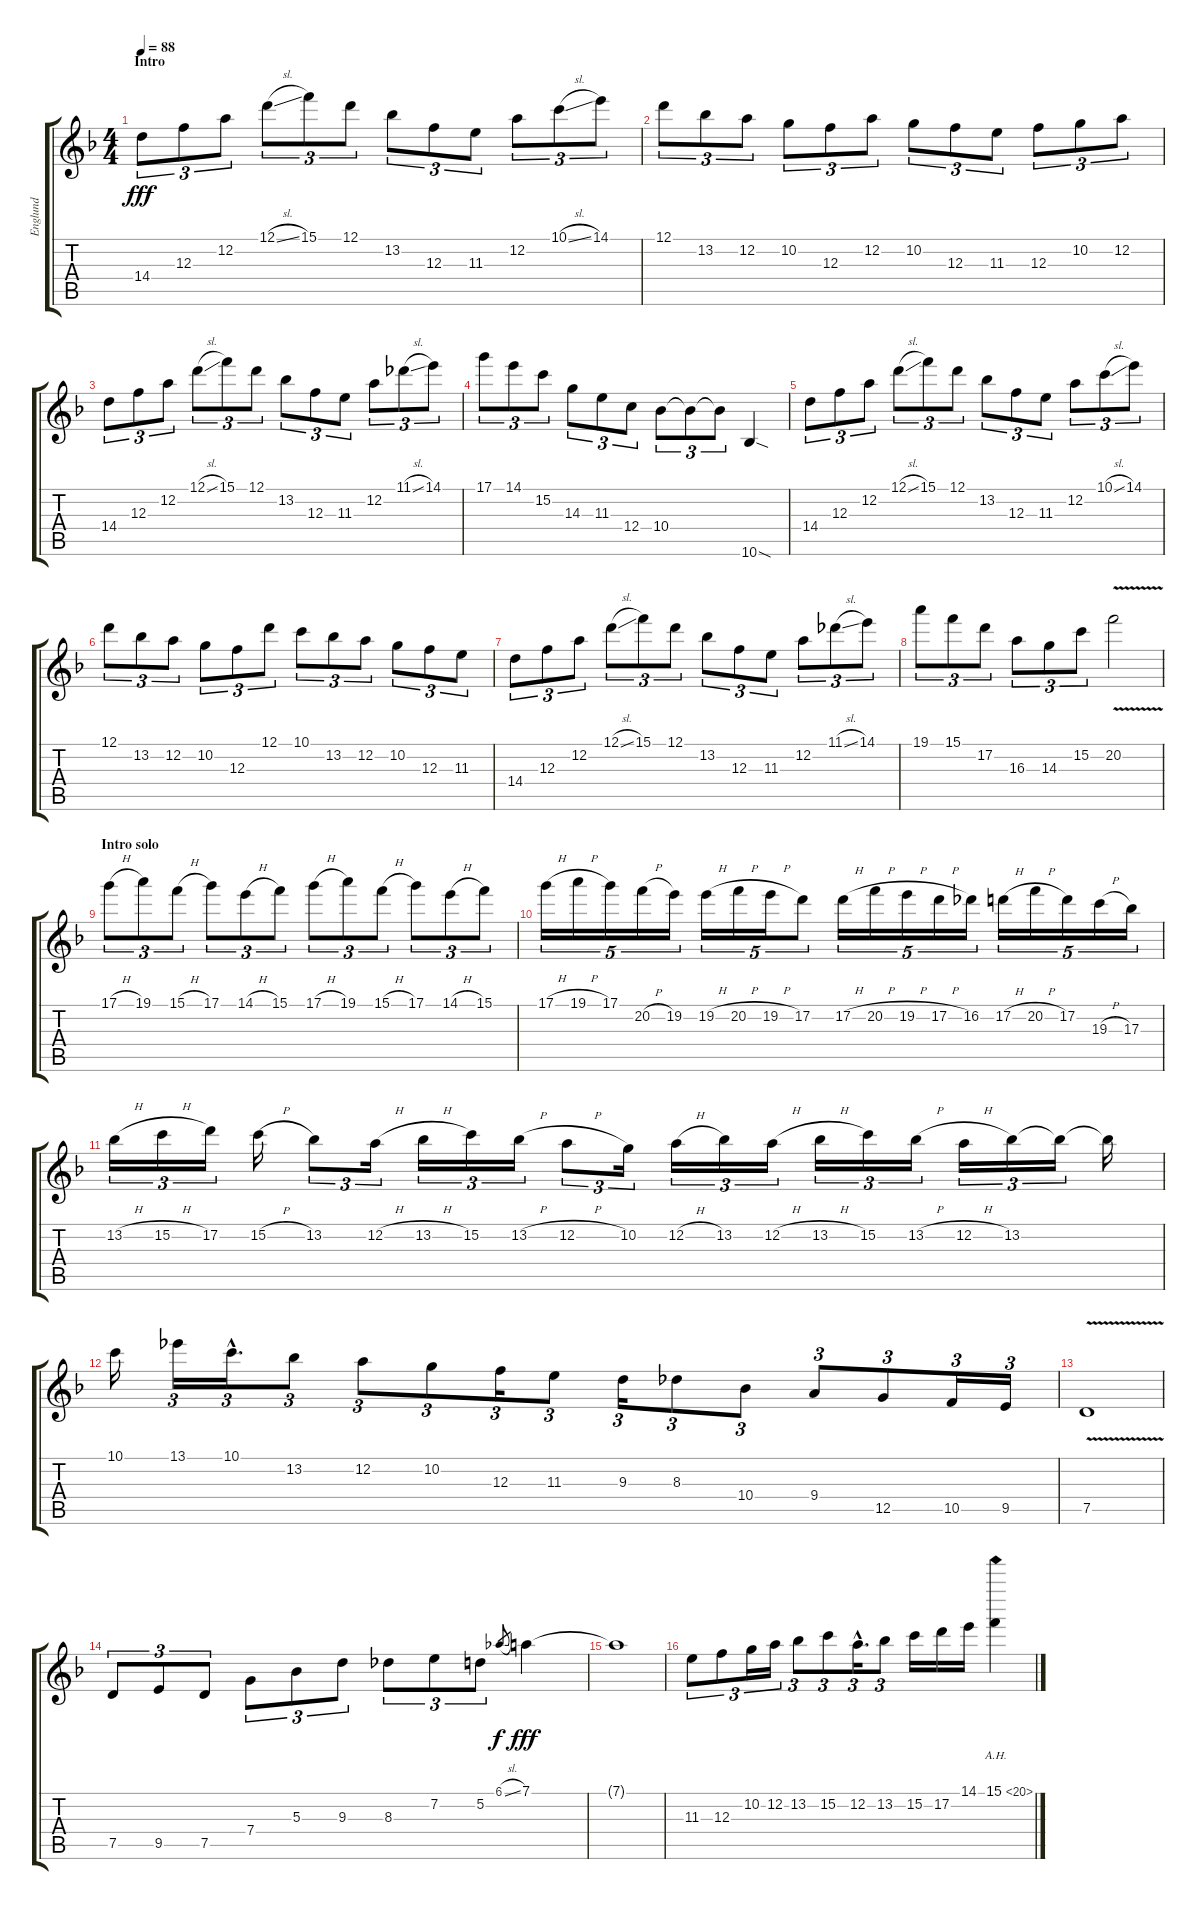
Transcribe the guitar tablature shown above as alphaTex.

\track ("Englund" "Englund") {instrument distortionguitar}
\staff {score tabs}
\tuning (D4 A3 F3 C3 G2 C2) {hide}
\ts (4 4)
\section ("" "Intro")
\tempo 88
\tempo 176
\tempo 88
\clef g2
\ks f
14.4.8{tu (3 2) dy fff instrument distortionguitar} 12.3.8{tu (3 2)} 12.2.8{tu (3 2)} 12.1{sl}.8{tu (3 2)} 15.1.8{tu (3 2)} 12.1.8{tu (3 2)} 13.2.8{tu (3 2)} 12.3.8{tu (3 2)} 11.3.8{tu (3 2)} 12.2.8{tu (3 2)} 10.1{sl}.8{tu (3 2)} 14.1.8{tu (3 2)} |
12.1.8{tu (3 2)} 13.2.8{tu (3 2)} 12.2.8{tu (3 2)} 10.2.8{tu (3 2)} 12.3.8{tu (3 2)} 12.2.8{tu (3 2)} 10.2.8{tu (3 2)} 12.3.8{tu (3 2)} 11.3.8{tu (3 2)} 12.3.8{tu (3 2)} 10.2.8{tu (3 2)} 12.2.8{tu (3 2)} |
14.4.8{tu (3 2)} 12.3.8{tu (3 2)} 12.2.8{tu (3 2)} 12.1{sl}.8{tu (3 2)} 15.1.8{tu (3 2)} 12.1.8{tu (3 2)} 13.2.8{tu (3 2)} 12.3.8{tu (3 2)} 11.3.8{tu (3 2)} 12.2.8{tu (3 2)} 11.1{sl}.8{tu (3 2)} 14.1.8{tu (3 2)} |
17.1.8{tu (3 2)} 14.1.8{tu (3 2)} 15.2.8{tu (3 2)} 14.3.8{tu (3 2)} 11.3.8{tu (3 2)} 12.4.8{tu (3 2)} 10.4.8{tu (3 2)} 10.4{t}.8{tu (3 2)} 10.4{t}.8{tu (3 2)} 10.6{sod}.4 |
14.4.8{tu (3 2)} 12.3.8{tu (3 2)} 12.2.8{tu (3 2)} 12.1{sl}.8{tu (3 2)} 15.1.8{tu (3 2)} 12.1.8{tu (3 2)} 13.2.8{tu (3 2)} 12.3.8{tu (3 2)} 11.3.8{tu (3 2)} 12.2.8{tu (3 2)} 10.1{sl}.8{tu (3 2)} 14.1.8{tu (3 2)} |
12.1.8{tu (3 2)} 13.2.8{tu (3 2)} 12.2.8{tu (3 2)} 10.2.8{tu (3 2)} 12.3.8{tu (3 2)} 12.1.8{tu (3 2)} 10.1.8{tu (3 2)} 13.2.8{tu (3 2)} 12.2.8{tu (3 2)} 10.2.8{tu (3 2)} 12.3.8{tu (3 2)} 11.3.8{tu (3 2)} |
14.4.8{tu (3 2)} 12.3.8{tu (3 2)} 12.2.8{tu (3 2)} 12.1{sl}.8{tu (3 2)} 15.1.8{tu (3 2)} 12.1.8{tu (3 2)} 13.2.8{tu (3 2)} 12.3.8{tu (3 2)} 11.3.8{tu (3 2)} 12.2.8{tu (3 2)} 11.1{sl}.8{tu (3 2)} 14.1.8{tu (3 2)} |
19.1.8{tu (3 2)} 15.1.8{tu (3 2)} 17.2.8{tu (3 2)} 16.3.8{tu (3 2)} 14.3.8{tu (3 2)} 15.2.8{tu (3 2)} 20.2{v}.2 |
\section ("" "Intro solo")
17.1{h}.8{tu (3 2)} 19.1.8{tu (3 2)} 15.1{h}.8{tu (3 2)} 17.1.8{tu (3 2)} 14.1{h}.8{tu (3 2)} 15.1.8{tu (3 2)} 17.1{h}.8{tu (3 2)} 19.1.8{tu (3 2)} 15.1{h}.8{tu (3 2)} 17.1.8{tu (3 2)} 14.1{h}.8{tu (3 2)} 15.1.8{tu (3 2)} |
17.1{h}.16{tu (5 4)} 19.1{h}.16{tu (5 4)} 17.1.16{tu (5 4)} 20.2{h}.16{tu (5 4)} 19.2.16{tu (5 4)} 19.2{h}.16{tu (5 4)} 20.2{h}.16{tu (5 4)} 19.2{h}.16{tu (5 4)} 17.2.8{tu (5 4)} 17.2{h}.16{tu (5 4)} 20.2{h}.16{tu (5 4)} 19.2{h}.16{tu (5 4)} 17.2{h}.16{tu (5 4)} 16.2.16{tu (5 4)} 17.2{h}.16{tu (5 4)} 20.2{h}.16{tu (5 4)} 17.2.16{tu (5 4)} 19.3{h}.16{tu (5 4)} 17.3.16{tu (5 4)} |
13.2{h}.16{tu (3 2)} 15.2{h}.16{tu (3 2)} 17.2.16{tu (3 2)} 15.2{h}.16 13.2.8{tu (3 2)} 12.2{h}.16{tu (3 2)} 13.2{h}.16{tu (3 2)} 15.2.16{tu (3 2)} 13.2{h}.16{tu (3 2)} 12.2{h}.8{tu (3 2)} 10.2.16{tu (3 2)} 12.2{h}.16{tu (3 2)} 13.2.16{tu (3 2)} 12.2{h}.16{tu (3 2)} 13.2{h}.16{tu (3 2)} 15.2.16{tu (3 2)} 13.2{h}.16{tu (3 2)} 12.2{h}.16{tu (3 2)} 13.2.16{tu (3 2)} 13.2{t}.16{tu (3 2)} 13.2{t}.16 |
10.1.16 13.1.16{tu (3 2)} 10.1{hac}.16{d tu (3 2)} 13.2.8{tu (3 2)} 12.2.8{tu (3 2)} 10.2.8{tu (3 2)} 12.3.16{tu (3 2)} 11.3.8{tu (3 2)} 9.3.16{tu (3 2)} 8.3.8{tu (3 2)} 10.4.8{tu (3 2)} 9.4.8{tu (3 2)} 12.5.8{tu (3 2)} 10.5.16{tu (3 2)} 9.5.16{tu (3 2)} |
7.5{v}.1 |
7.5.8{tu (3 2)} 9.5.8{tu (3 2)} 7.5.8{tu (3 2)} 7.4.8{tu (3 2)} 5.3.8{tu (3 2)} 9.3.8{tu (3 2)} 8.3.8{tu (3 2)} 7.2.8{tu (3 2)} 5.2.8{tu (3 2)} 6.1{sl}.8{gr dy f} 7.1.4{dy fff} |
7.1{t}.1 |
11.3.8{tu (3 2)} 12.3.8{tu (3 2)} 10.2.16{tu (3 2)} 12.2.16{tu (3 2)} 13.2.8{tu (3 2)} 15.2.8{tu (3 2)} 12.2{hac}.16{d tu (3 2)} 13.2.8{tu (3 2)} 15.2.16 17.2.16 14.1.16 15.1{ah 5}.4
